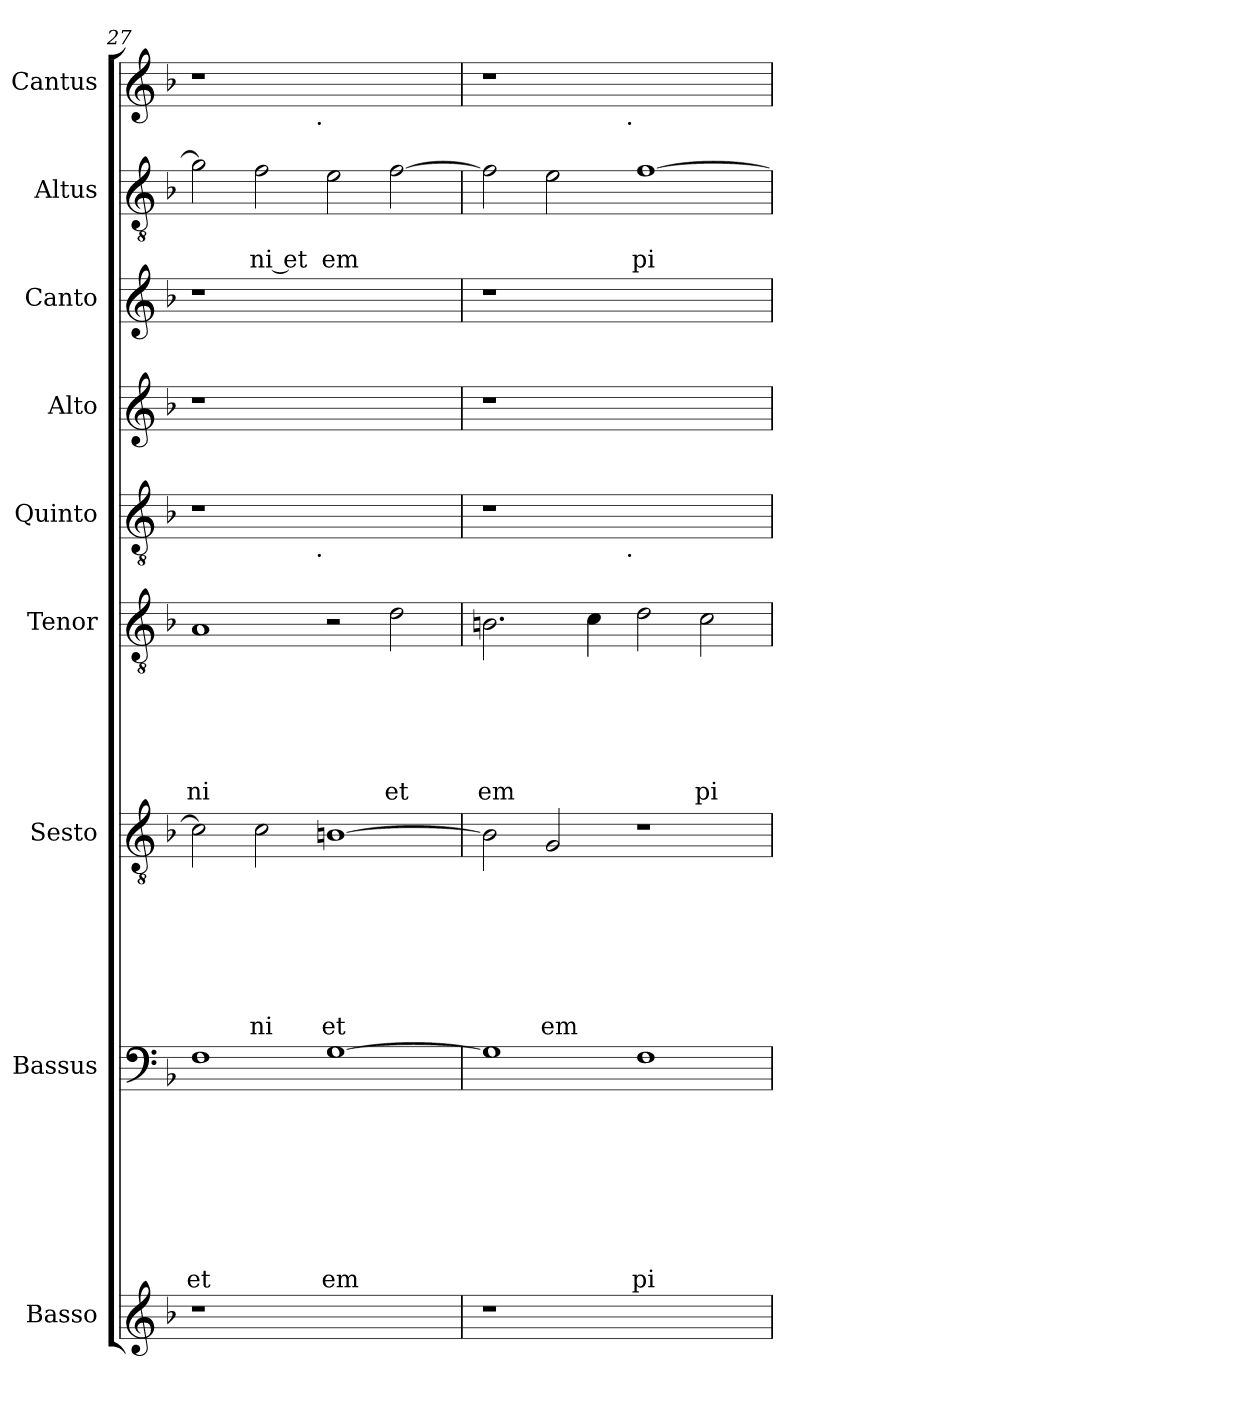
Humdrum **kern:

**kern	**kern	**text	**text	**text	**text	**text	**text	**text	**text	**kern	**text	**text	**text	**text	**text	**text	**text	**kern	**text	**text	**text	**text	**text	**text	**kern	**kern	**kern	**kern	**text	**text	**kern
*part9	*part8	*part8	*part8	*part8	*part8	*part8	*part8	*part8	*part8	*part7	*part7	*part7	*part7	*part7	*part7	*part7	*part7	*part6	*part6	*part6	*part6	*part6	*part6	*part6	*part5	*part4	*part3	*part2	*part2	*part2	*part1
*staff9	*staff8	*staff8	*staff8	*staff8	*staff8	*staff8	*staff8	*staff8	*staff8	*staff7	*staff7	*staff7	*staff7	*staff7	*staff7	*staff7	*staff7	*staff6	*staff6	*staff6	*staff6	*staff6	*staff6	*staff6	*staff5	*staff4	*staff3	*staff2	*staff2	*staff2	*staff1
*I"Basso	*I"Bassus	*	*	*	*	*	*	*	*	*I"Sesto	*	*	*	*	*	*	*	*I"Tenor	*	*	*	*	*	*	*I"Quinto	*I"Alto	*I"Canto	*I"Altus	*	*	*I"Cantus
*	*	*	*	*	*	*	*	*	*	*I'Sesto	*	*	*	*	*	*	*	*I'Tenor	*	*	*	*	*	*	*I'Quinto	*I'Alto	*I'Canto	*I'Altus	*	*	*I'Cantus
!!LO:LB:g=z
*clefG2	*clefF4	*	*	*	*	*	*	*	*	*clefGv2	*	*	*	*	*	*	*	*clefGv2	*	*	*	*	*	*	*clefGv2	*clefG2	*clefG2	*clefGv2	*	*	*clefG2
*k[b-]	*k[b-]	*	*	*	*	*	*	*	*	*k[b-]	*	*	*	*	*	*	*	*k[b-]	*	*	*	*	*	*	*k[b-]	*k[b-]	*k[b-]	*k[b-]	*	*	*k[b-]
*F:	*F:	*	*	*	*	*	*	*	*	*F:	*	*	*	*	*	*	*	*F:	*	*	*	*	*	*	*F:	*F:	*F:	*F:	*	*	*F:
=27	=27	=27	=27	=27	=27	=27	=27	=27	=27	=27	=27	=27	=27	=27	=27	=27	=27	=27	=27	=27	=27	=27	=27	=27	=27	=27	=27	=27	=27	=27	=27
!	!	!	!	!	!	!	!	!	!LO:LY:b	!	!	!	!	!	!	!	!	!	!	!	!	!	!	!LO:LY:b	!	!	!	!	!	!	!
*	*	*	*	*	*	*	*	*	*	*	*	*	*	*	*	*	*	*	*	*	*	*	*	*	*^	*	*	*	*	*	*^
1r	1F	.	.	.	.	.	.	.	et	2c\]	.	.	.	.	.	.	.	1A	.	.	.	.	.	ni	1r	2ryy	1r	1r	2g\]	.	.	1r	2ryy
!	!	!	!	!	!	!	!	!	!	!	!	!	!	!	!	!	!LO:LY:b	!	!	!	!	!	!	!	!	!	!	!	!	!	!LO:LY:b:rj	!	!
.	.	.	.	.	.	.	.	.	.	2c\	.	.	.	.	.	.	ni	.	.	.	.	.	.	.	.	4...ryy	.	.	2f\	.	-ni et	.	4...ryy
!	!	!	!	!	!	!	!	!	!	!	!	!	!	!	!	!	!	!	!	!	!	!	!	!	!	!	!	!	!	!	!	!	!LO:TX:b:t=.
!	!	!	!	!	!	!	!	!	!	!	!	!	!	!	!	!	!	!	!	!	!	!	!	!	!	!LO:TX:b:t=.	!	!	!	!	!	!	!
.	.	.	.	.	.	.	.	.	.	.	.	.	.	.	.	.	.	.	.	.	.	.	.	.	.	1ryy	.	.	.	.	.	.	1ryy
!	!	!	!	!	!	!	!	!	!LO:LY:b	!	!	!	!	!	!	!	!LO:LY:b	!	!	!	!	!	!	!	!	!	!	!	!	!	!LO:LY:b	!	!
1ryy	[>1G	.	.	.	.	.	.	.	em	[>1Bn	.	.	.	.	.	.	et	2r	.	.	.	.	.	.	1ryy	.	1ryy	1ryy	2e\	.	em	1ryy	.
!	!	!	!	!	!	!	!	!	!	!	!	!	!	!	!	!	!	!	!	!	!	!	!	!LO:LY:b	!	!	!	!	!	!	!	!	!
.	.	.	.	.	.	.	.	.	.	.	.	.	.	.	.	.	.	2d\	.	.	.	.	.	et	.	.	.	.	[>2f\	.	.	.	.
.	.	.	.	.	.	.	.	.	.	.	.	.	.	.	.	.	.	.	.	.	.	.	.	.	.	32ryy	.	.	.	.	.	.	32ryy
=28	=28	=28	=28	=28	=28	=28	=28	=28	=28	=28	=28	=28	=28	=28	=28	=28	=28	=28	=28	=28	=28	=28	=28	=28	=28	=28	=28	=28	=28	=28	=28	=28	=28
!	!	!	!	!	!	!	!	!	!	!	!	!	!	!	!	!	!	!	!	!	!	!	!	!LO:LY:b	!	!	!	!	!	!	!	!	!
1r	1G]	.	.	.	.	.	.	.	.	2B\]	.	.	.	.	.	.	.	2.Bn\	.	.	.	.	.	em	1r	2ryy	1r	1r	2f\]	.	.	1r	2ryy
!	!	!	!	!	!	!	!	!	!	!	!	!	!	!	!	!	!LO:LY:b	!	!	!	!	!	!	!	!	!	!	!	!	!	!	!	!
.	.	.	.	.	.	.	.	.	.	2G/	.	.	.	.	.	.	em	.	.	.	.	.	.	.	.	4...ryy	.	.	2e\	.	.	.	4...ryy
.	.	.	.	.	.	.	.	.	.	.	.	.	.	.	.	.	.	4c\	.	.	.	.	.	.	.	.	.	.	.	.	.	.	.
!	!	!	!	!	!	!	!	!	!	!	!	!	!	!	!	!	!	!	!	!	!	!	!	!	!	!	!	!	!	!	!	!	!LO:TX:b:t=.
!	!	!	!	!	!	!	!	!	!	!	!	!	!	!	!	!	!	!	!	!	!	!	!	!	!	!LO:TX:b:t=.	!	!	!	!	!	!	!
.	.	.	.	.	.	.	.	.	.	.	.	.	.	.	.	.	.	.	.	.	.	.	.	.	.	1ryy	.	.	.	.	.	.	1ryy
!	!	!	!	!	!	!	!	!	!LO:LY:b	!	!	!	!	!	!	!	!	!	!	!	!	!	!	!	!	!	!	!	!	!	!LO:LY:b	!	!
1ryy	1F	.	.	.	.	.	.	.	pi	1r	.	.	.	.	.	.	.	2d\	.	.	.	.	.	.	1ryy	.	1ryy	1ryy	[>1f	.	pi	1ryy	.
!	!	!	!	!	!	!	!	!	!	!	!	!	!	!	!	!	!	!	!	!	!	!	!	!LO:LY:b	!	!	!	!	!	!	!	!	!
.	.	.	.	.	.	.	.	.	.	.	.	.	.	.	.	.	.	2c\	.	.	.	.	.	pi	.	.	.	.	.	.	.	.	.
.	.	.	.	.	.	.	.	.	.	.	.	.	.	.	.	.	.	.	.	.	.	.	.	.	.	32ryy	.	.	.	.	.	.	32ryy
*	*	*	*	*	*	*	*	*	*	*	*	*	*	*	*	*	*	*	*	*	*	*	*	*	*v	*v	*	*	*	*	*	*v	*v
=	=	=	=	=	=	=	=	=	=	=	=	=	=	=	=	=	=	=	=	=	=	=	=	=	=	=	=	=	=	=	=
*-	*-	*-	*-	*-	*-	*-	*-	*-	*-	*-	*-	*-	*-	*-	*-	*-	*-	*-	*-	*-	*-	*-	*-	*-	*-	*-	*-	*-	*-	*-	*-
